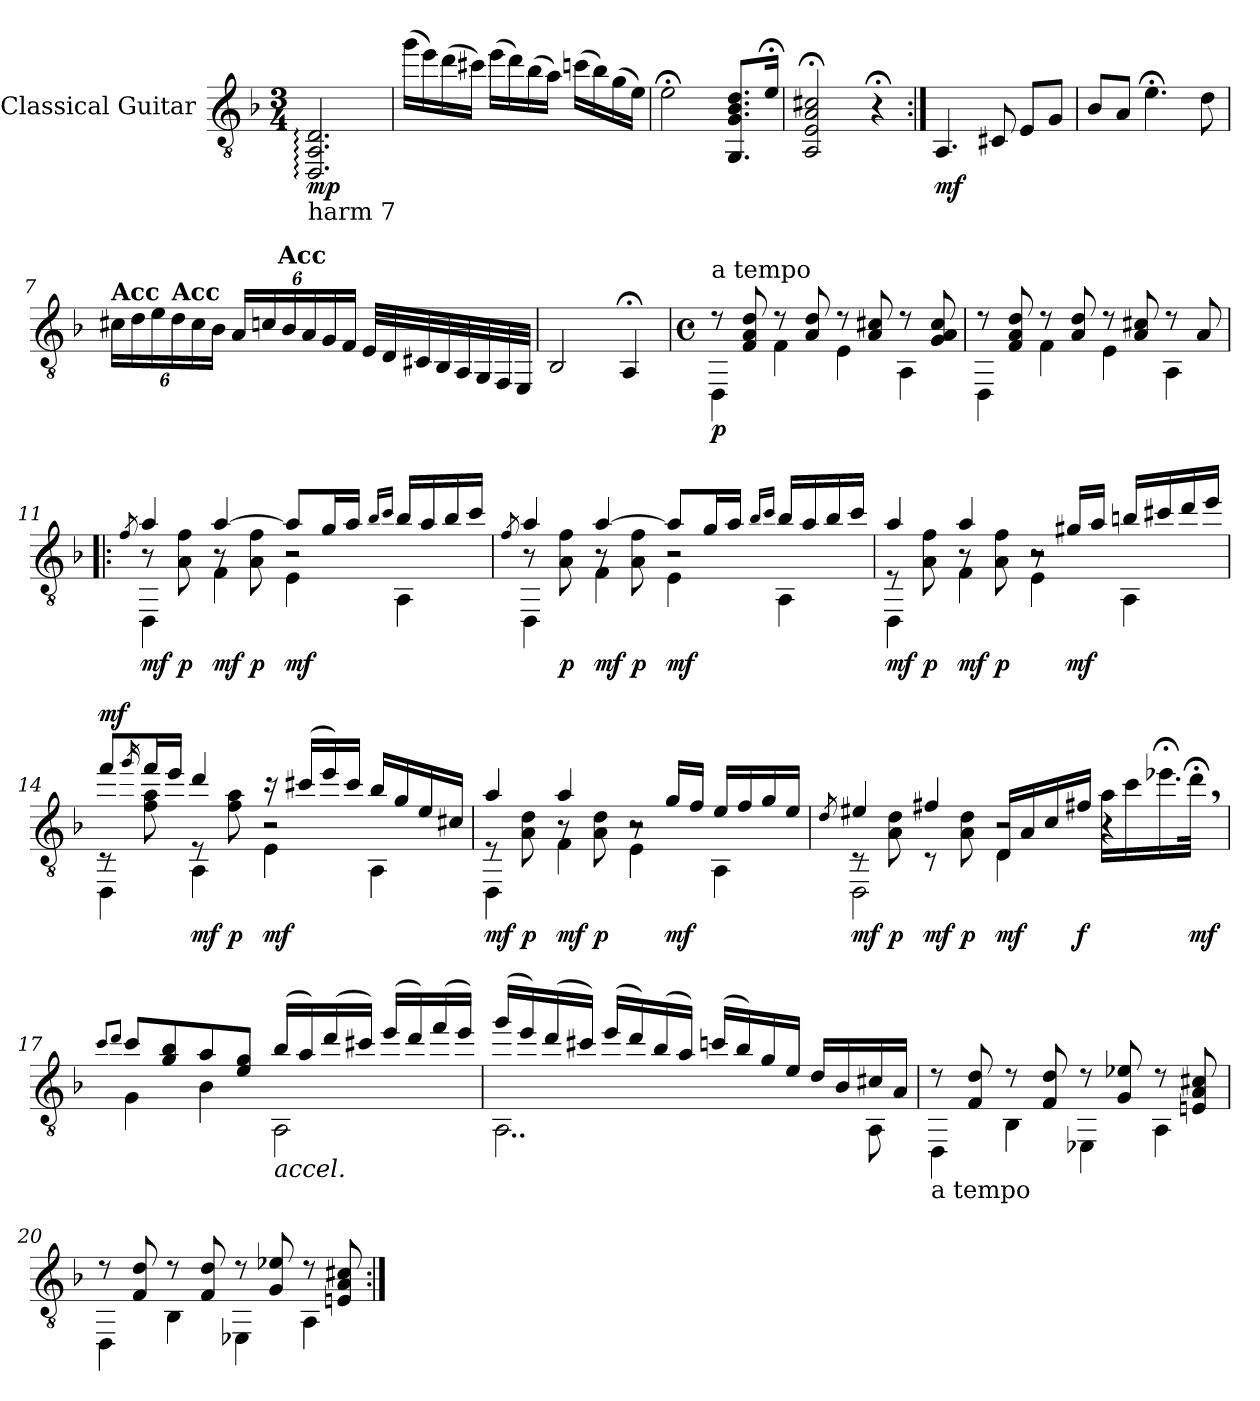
**kern	**dynam
*part1	*part1
*staff1	*staff1
*I"Classical Guitar	*
*I'Guit.	*
*clefGv2	*
*k[b-]	*
*M3/4	*
*MM60	*
=1	=1
*^	*
!LO:TX:b:t=harm 7	!	!
!	!	!LO:DY:b
2.DD/: 2.AA/: 2.D/:	2.A!\yy 2.e!\yy 2.a!\yy 2.ee!\yy	mp
*v	*v	*
=2	=2
*MM72	*
(>16gg\LL	.
16ee\)	.
(>16dd\	.
16cc#X\JJ)	.
*MM75	*
(>16ee\LL	.
16dd\)	.
(>16b-\	.
16a\JJ)	.
*MM78	*
(>16ccn\LL	.
16b-\)	.
(>16g\	.
16e\JJ)	.
=3	=3
*MM60	*
2e;<\	.
8.GG/ 8.G/ 8.B-/ 8.d/L	.
16e;</Jk	.
=4	=4
2AA/;< 2E/;< 2A/;< 2c#X/;<	.
4r;<	.
=5:|!	=5:|!
!	!LO:DY:b
4.AA/	mf
8C#X/	.
8E/L	.
8G/J	.
=6	=6
8B-/L	.
8A/J	.
4.e;<\	.
8d\	.
!!LO:LB:g=z
=7	=7
*Xbrackettup	*
!LO:TX:a:B:t=Acc	!
24c#X\LL	.
24d\	.
24e\	.
!LO:TX:a:B:t=Acc	!
24d\	.
24c#\	.
24B-\JJ	.
24A/LL	.
24cn/	.
!LO:TX:a:B:t=Acc	!
24B-/	.
24A/	.
24G/	.
24F/JJ	.
32E/LLL	.
32D/	.
32C#X/	.
32BB-/	.
32AA/	.
32GG/	.
32FF/	.
32EE/JJJ	.
=8	=8
2BB-/	.
4AA;</	.
=9	=9
*M4/4	*
*met(c)	*
*MM52	*
*^	*
!LO:TX:a:t=a tempo	!	!
!	!	!LO:DY:b
8r	4DD\	p
8F/ 8A/ 8d/	.	.
8r	4F\	.
8A/ 8d/	.	.
8r	4E\	.
8A/ 8c#X/	.	.
8r	4AA\	.
8G/ 8A/ 8c#/	.	.
!!LO:LB:g=z	!!
=10	=10	=10
8r	4DD\	.
8F/ 8A/ 8d/	.	.
8r	4F\	.
8A/ 8d/	.	.
8r	4E\	.
8A/ 8c#X/	.	.
8r	4AA\	.
8A/	.	.
*v	*v	*
=11!|:	=11!|:
*MM55	*
8qf/	.
*^	*
*	*^	*
!	!	!	!LO:DY:b
4a/	4DD\	8r	mf
!	!	!	!LO:DY:b
.	.	8A\ 8f\	p
!	!	!	!LO:DY:b
[4a/	4F\	8r	mf
!	!	!	!LO:DY:b
.	.	8A\ 8f\	p
!	!	!	!LO:DY:b
8a/L]	4E\	2r	mf
16g/L	.	.	.
16a/JJ	.	.	.
16qb-/LL	.	.	.
16qcc/JJ	.	.	.
16b-/LL	4AA\	.	.
16a/	.	.	.
16b-/	.	.	.
16cc/JJ	.	.	.
=12	=12	=12	=12
8qf/	.	.	.
4a/	4DD\	8r	.
!	!	!	!LO:DY:b
.	.	8A\ 8f\	p
!	!	!	!LO:DY:b
[4a/	4F\	8r	mf
!	!	!	!LO:DY:b
.	.	8A\ 8f\	p
!	!	!	!LO:DY:b
8a/L]	4E\	2r	mf
16g/L	.	.	.
16a/JJ	.	.	.
16qb-/LL	.	.	.
16qcc/JJ	.	.	.
16b-/LL	4AA\	.	.
16a/	.	.	.
16b-/	.	.	.
16cc/JJ	.	.	.
!!LO:LB:g=z	!!	!!
=13	=13	=13	=13
!	!	!	!LO:DY:b
4a/	4DD\	8rE	mf
!	!	!	!LO:DY:b
.	.	8A\ 8f\	p
!	!	!	!LO:DY:b
4a/	4F\	8r	mf
!	!	!	!LO:DY:b
.	.	8A\ 8f\	p
8r	4E\	2r	.
!	!	!	!LO:DY:b
16g#X/LL	.	.	mf
16a/JJ	.	.	.
16bn/LL	4AA\	.	.
16cc#X/	.	.	.
16dd/	.	.	.
16ee/JJ	.	.	.
=14	=14	=14	=14
!	!	!	!LO:DY:a
8ff/L	4DD\	8rC	mf
16qgg/	.	.	.
!	!	!	!LO:DY:b
!	!	!	!LO:DY:n=1:b
16ff/L	.	8f\ 8a\	mf p
16ee/JJ	.	.	.
!	!	!	!LO:DY:n=2:b
4dd/	4AA\	8rE	mf
!	!	!	!LO:DY:n=3:b
.	.	8f\ 8a\	p
!	!	!	!LO:DY:n=4:b
16rcc	4E\	2r	mf
(>16cc#X/LL	.	.	.
16ee/)	.	.	.
16cc#/JJ	.	.	.
16b-/LL	4AA\	.	.
16g/	.	.	.
16e/	.	.	.
16c#X/JJ	.	.	.
=15	=15	=15	=15
!	!	!	!LO:DY:b
4a/	4DD\	8rE	mf
!	!	!	!LO:DY:b
.	.	8A\ 8d\	p
!	!	!	!LO:DY:b
4a/	4F\	8r	mf
!	!	!	!LO:DY:b
.	.	8A\ 8d\	p
8r	4E\	2r	.
!	!	!	!LO:DY:b
16g/LL	.	.	mf
16f/JJ	.	.	.
16e/LL	4AA\	.	.
16f/	.	.	.
16g/	.	.	.
16e/JJ	.	.	.
!!LO:LB:g=z	!!	!!
=16	=16	=16	=16
8qd/	.	.	.
!	!	!	!LO:DY:b
4e#X/	2DD\	8rC	mf
!	!	!	!LO:DY:b
.	.	8A\ 8d\	p
!	!	!	!LO:DY:b
4f#X/	.	8rC	mf
!	!	!	!LO:DY:b
.	.	8A\ 8d\	p
!	!	!	!LO:DY:b
16D/LL	4D\	2r	mf
16A/	.	.	.
16c/	.	.	.
!	!	!	!LO:DY:b
16f#X/JJ	.	.	f
16a\LL	4r	.	.
16cc\	.	.	.
16.ee-X;<\	.	.	.
!	!	!	!LO:DY:b
32dd;<,\JJk	.	.	mf
*v	*v	*v	*
=17	=17
*MM52	*
8qcc/L	.
8qdd/J	.
*^	*
8cc/L	4G\	.
8g/ 8b-/	.	.
8a/	4B-\	.
8e/ 8g/J	.	.
*MM52	*	*
!LO:TX:b:i:t=accel.	!	!
(>16b-/LL	2AA\	.
16a/)	.	.
*MM65	*	*
(>16dd/	.	.
16cc#X/JJ)	.	.
*MM75	*	*
(>16ee/LL	.	.
16dd/)	.	.
*MM78	*	*
(>16ff/	.	.
16ee/JJ)	.	.
!!LO:LB:g=z	!!
=18	=18	=18
*MM78	*	*
(>16gg/LL	2..AA\	.
16ee/)	.	.
(>16dd/	.	.
16cc#X/JJ)	.	.
*MM70	*	*
(>16ee/LL	.	.
16dd/)	.	.
(>16b-/	.	.
16a/JJ)	.	.
*MM65	*	*
(>16ccn/LL	.	.
16b-/)	.	.
*MM60	*	*
16g/	.	.
16e/JJ	.	.
*MM50	*	*
16d/LL	.	.
*MM45	*	*
16B-/	.	.
*MM30	*	*
16c#X/	8AA\	.
16A/JJ	.	.
=19	=19	=19
*MM52	*	*
!LO:TX:b:t=a tempo	!	!
8r	4DD\	.
8F/ 8d/	.	.
8r	4BB-\	.
8F/ 8d/	.	.
8r	4EE-X\	.
8G/ 8e-X/	.	.
8r	4AA\	.
8En/ 8A/ 8c#X/	.	.
!!LO:LB:g=z	!!
=20	=20	=20
*MM55	*	*
8r	4DD\	.
8F/ 8d/	.	.
8r	4BB-\	.
8F/ 8d/	.	.
8r	4EE-X\	.
8G/ 8e-X/	.	.
8r	4AA\	.
8En/ 8A/ 8c#X/	.	.
*v	*v	*
=:|!	=:|!
*-	*-
